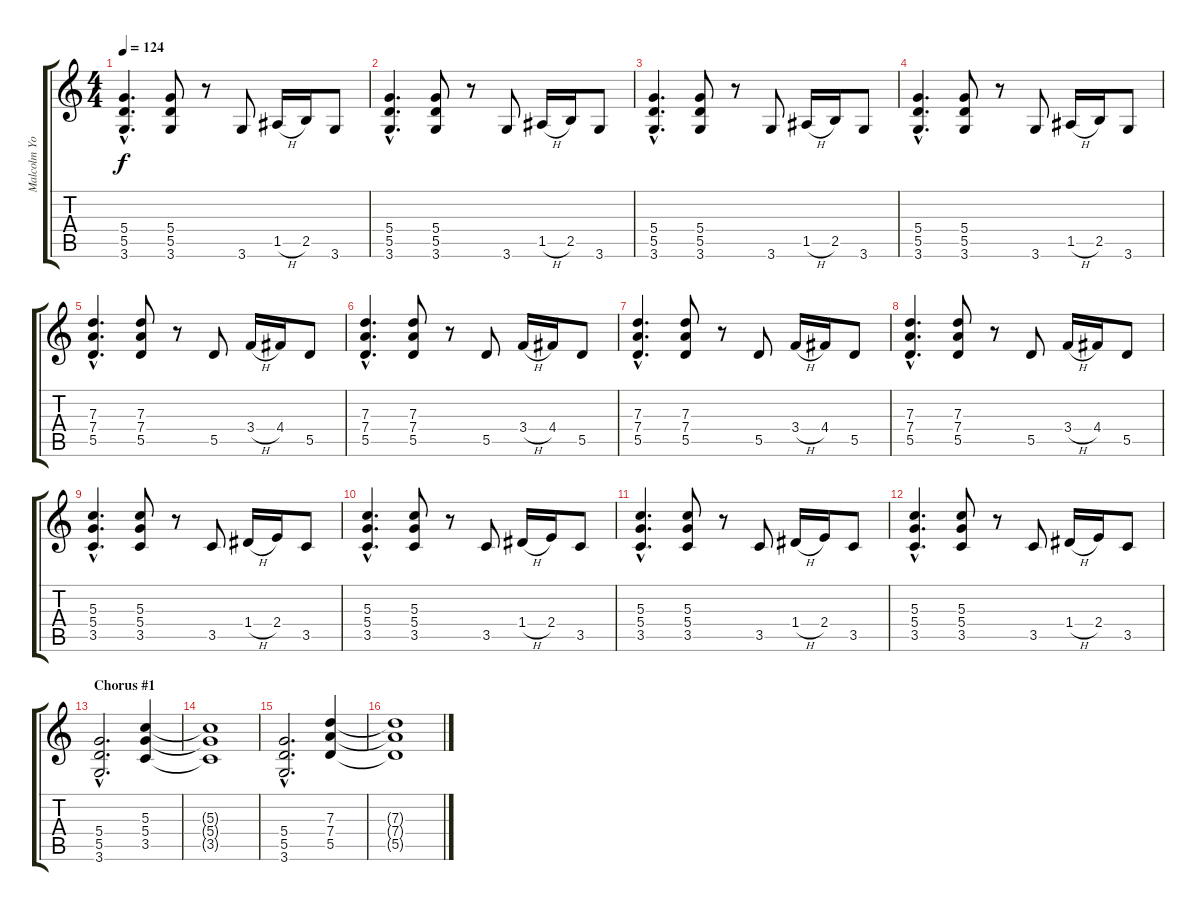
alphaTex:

\track ("Malcolm Young" "Malcolm Yo") {instrument overdrivenguitar}
\staff {score tabs}
\tuning (E4 B3 G3 D3 A2 E2) {hide}
\ts (4 4)
\tempo 124
\clef g2
\ks c
(5.4{hac} 5.5{hac} 3.6{hac}).4{d dy f} (5.4 5.5 3.6).8 r.8 3.6.8 1.5{h}.16 2.5.16 3.6.8 |
(5.4{hac} 5.5{hac} 3.6{hac}).4{d} (5.4 5.5 3.6).8 r.8 3.6.8 1.5{h}.16 2.5.16 3.6.8 |
(5.4{hac} 5.5{hac} 3.6{hac}).4{d} (5.4 5.5 3.6).8 r.8 3.6.8 1.5{h}.16 2.5.16 3.6.8 |
(5.4{hac} 5.5{hac} 3.6{hac}).4{d} (5.4 5.5 3.6).8 r.8 3.6.8 1.5{h}.16 2.5.16 3.6.8 |
(7.3{hac} 7.4{hac} 5.5{hac}).4{d} (7.3 7.4 5.5).8 r.8 5.5.8 3.4{h}.16 4.4.16 5.5.8 |
(7.3{hac} 7.4{hac} 5.5{hac}).4{d} (7.3 7.4 5.5).8 r.8 5.5.8 3.4{h}.16 4.4.16 5.5.8 |
(7.3{hac} 7.4{hac} 5.5{hac}).4{d} (7.3 7.4 5.5).8 r.8 5.5.8 3.4{h}.16 4.4.16 5.5.8 |
(7.3{hac} 7.4{hac} 5.5{hac}).4{d} (7.3 7.4 5.5).8 r.8 5.5.8 3.4{h}.16 4.4.16 5.5.8 |
(5.3{hac} 5.4{hac} 3.5{hac}).4{d} (5.3 5.4 3.5).8 r.8 3.5.8 1.4{h}.16 2.4.16 3.5.8 |
(5.3{hac} 5.4{hac} 3.5{hac}).4{d} (5.3 5.4 3.5).8 r.8 3.5.8 1.4{h}.16 2.4.16 3.5.8 |
(5.3{hac} 5.4{hac} 3.5{hac}).4{d} (5.3 5.4 3.5).8 r.8 3.5.8 1.4{h}.16 2.4.16 3.5.8 |
(5.3{hac} 5.4{hac} 3.5{hac}).4{d} (5.3 5.4 3.5).8 r.8 3.5.8 1.4{h}.16 2.4.16 3.5.8 |
\section ("" "Chorus #1")
(5.4{hac} 5.5{hac} 3.6{hac}).2{d} (5.3 5.4 3.5).4 |
(5.3{t} 5.4{t} 3.5{t}).1 |
(5.4{hac} 5.5{hac} 3.6{hac}).2{d} (7.3 7.4 5.5).4 |
(7.3{t} 7.4{t} 5.5{t}).1
